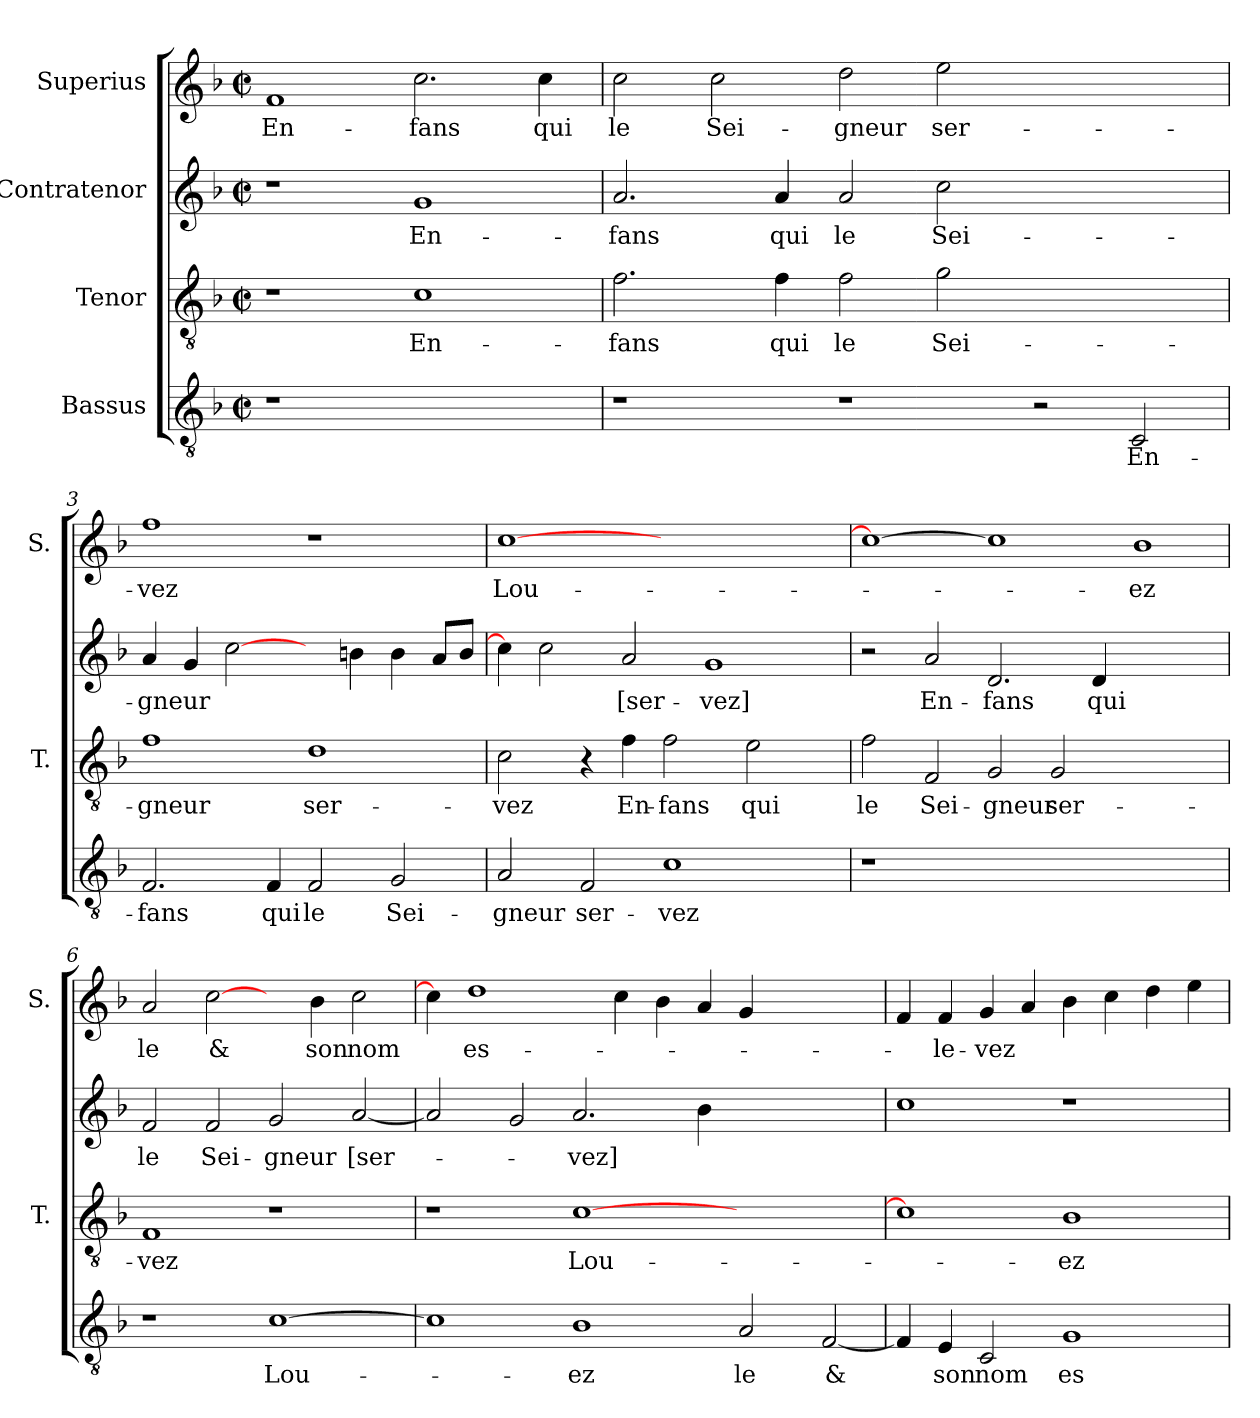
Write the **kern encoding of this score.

**kern	**text	**kern	**text	**kern	**text	**kern	**text
*part4	*part4	*part3	*part3	*part2	*part2	*part1	*part1
*staff4	*staff4	*staff3	*staff3	*staff2	*staff2	*staff1	*staff1
*I"Bassus	*	*I"Tenor	*	*I"Contratenor	*	*I"Superius	*
*	*	*I'T.	*	*	*	*I'S.	*
*clefGv2	*	*clefGv2	*	*clefG2	*	*clefG2	*
*k[b-]	*	*k[b-]	*	*k[b-]	*	*k[b-]	*
*F:	*	*F:	*	*F:	*	*F:	*
*M2/2	*	*M2/2	*	*M2/2	*	*M2/2	*
*met(c|)	*	*met(c|)	*	*met(c|)	*	*met(c|)	*
=1	=1	=1	=1	=1	=1	=1	=1
1r	.	1r	.	1r	.	1f/	En-
1ryy	.	1c\	En-	1g/	En-	2.cc\	-fans
.	.	.	.	.	.	4cc\	qui
=2	=2	=2	=2	=2	=2	=2	=2
1r	.	2.f\	-fans	2.a/	-fans	2cc\	le
.	.	.	.	.	.	2cc\	Sei-
.	.	4f\	qui	4a/	qui	.	.
1r	.	2f\	le	2a/	le	2dd\	-gneur
.	.	2g\	Sei-	2cc\	Sei-	2ee\	ser-
2r	.	1ryy	.	1ryy	.	1ryy	.
2C/	En-	.	.	.	.	.	.
=3	=3	=3	=3	=3	=3	=3	=3
2.F/	-fans	1f\	-gneur	4a/	-gneur	1ff\	-vez
.	.	.	.	4g/	.	.	.
.	.	.	.	[2cc\	.	.	.
4F/	qui	.	.	.	.	.	.
2F/	le	1d\	ser-	4ryy	.	1r	.
.	.	.	.	4bn\	.	.	.
2G/	Sei-	.	.	4b\	.	.	.
.	.	.	.	8a/L	.	.	.
.	.	.	.	8b/J	.	.	.
=4	=4	=4	=4	=4	=4	=4	=4
2A/	-gneur	2c\	-vez	4cc\]	.	[1cc\	Lou-
.	.	.	.	2cc\	.	.	.
2F/	ser-	4r	.	.	.	.	.
.	.	4f\	En-	2a/	[ser-	.	.
1c\	-vez	2f\	-fans	.	.	1ryy	.
.	.	.	.	1g/	-vez]	.	.
.	.	2e\	qui	.	.	.	.
4ryy	.	4ryy	.	.	.	4ryy	.
=5	=5	=5	=5	=5	=5	=5	=5
1r	.	2f\	le	2r	.	1cc\_	.
.	.	2F/	Sei-	2a/	En-	.	.
0ryy	.	2G/	-gneur	2.d/	-fans	1cc\]	.
.	.	2G/	ser-	.	.	.	.
.	.	.	.	4d/	qui	.	.
.	.	1ryy	.	1ryy	.	1b-\	-ez
!!LO:LB:g=z
=6	=6	=6	=6	=6	=6	=6	=6
1r	.	1F/	-vez	2f/	le	2a/	le
.	.	.	.	2f/	Sei-	[2cc\	&
[1c\	Lou-	1r	.	2g/	-gneur	4ryy	.
.	.	.	.	.	.	4b-\	son
.	.	.	.	[2a/	[ser-	2cc\	nom
=7	=7	=7	=7	=7	=7	=7	=7
1c\]	.	1r	.	2a/]	.	4cc\]	.
.	.	.	.	.	.	1dd\	es-
.	.	.	.	2g/	.	.	.
1B-\	-ez	[1c\	Lou-	2.a/	-vez]	.	.
.	.	.	.	.	.	4cc\	.
.	.	.	.	.	.	4b-\	.
.	.	.	.	4b-\	.	4a/	.
2A/	le	1ryy	.	1ryy	.	4g/	.
.	.	.	.	.	.	2.ryy	.
[2F/	&	.	.	.	.	.	.
=8	=8	=8	=8	=8	=8	=8	=8
4F/]	.	1c\]	.	1cc\	.	4f/	.
4E/	son	.	.	.	.	4f/	-le-
2C/	nom	.	.	.	.	4g/	-vez
.	.	.	.	.	.	4a/	.
1G/	es-	1B-\	-ez	1r	.	4b-\	.
.	.	.	.	.	.	4cc\	.
.	.	.	.	.	.	4dd\	.
.	.	.	.	.	.	4ee\	.
=	=	=	=	=	=	=	=
*-	*-	*-	*-	*-	*-	*-	*-
